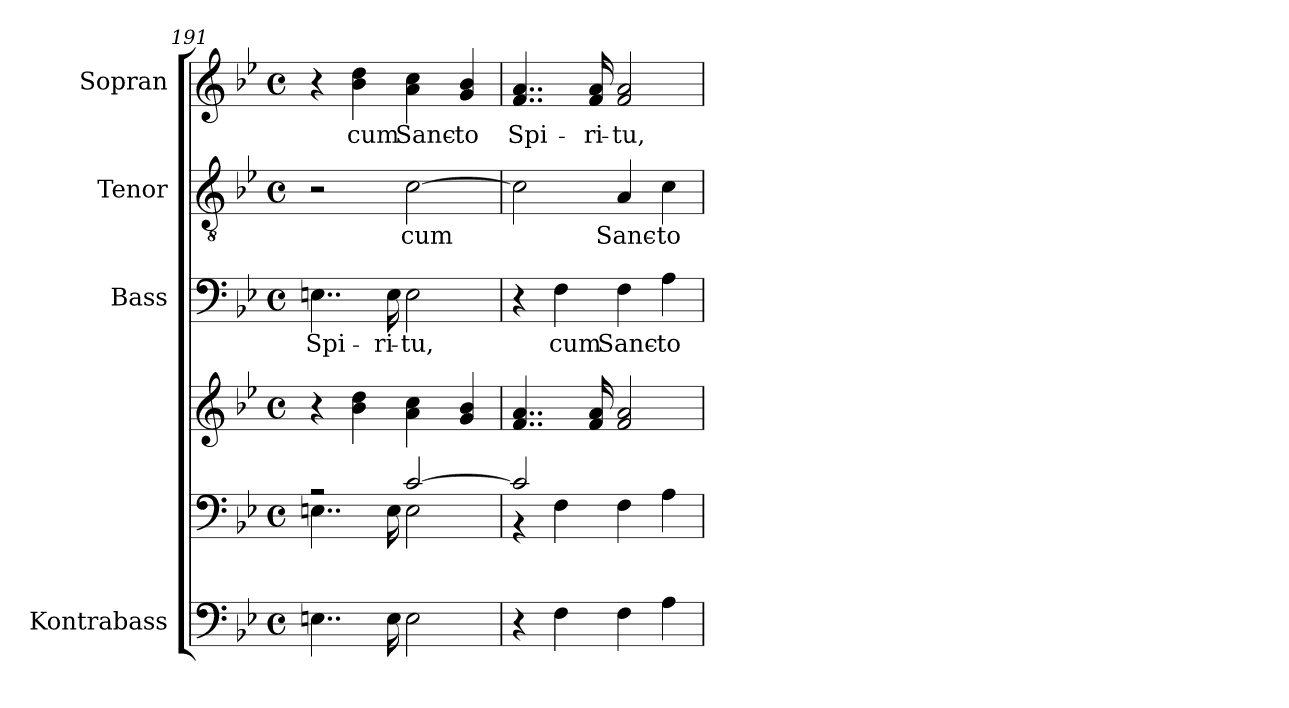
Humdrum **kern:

**kern	**kern	**kern	**kern	**text	**kern	**text	**kern	**text
*part5	*part4	*part4	*part3	*part3	*part2	*part2	*part1	*part1
*staff6	*staff5	*staff4	*staff3	*staff3	*staff2	*staff2	*staff1	*staff1
*I"Kontrabass	*	*	*I"Bass	*	*I"Tenor	*	*I"Sopran	*
*I'Kb.	*	*	*I'B.	*	*I'T.	*	*I'S.	*
*clefF4	*clefF4	*clefG2	*clefF4	*	*clefGv2	*	*clefG2	*
*ITrd7c12	*	*	*	*	*	*	*	*
*k[b-e-]	*k[b-e-]	*k[b-e-]	*k[b-e-]	*	*k[b-e-]	*	*k[b-e-]	*
*B-:	*B-:	*B-:	*B-:	*	*B-:	*	*B-:	*
*M4/4	*M4/4	*M4/4	*M4/4	*	*M4/4	*	*M4/4	*
*met(c)	*met(c)	*met(c)	*met(c)	*	*met(c)	*	*met(c)	*
=191	=191	=191	=191	=191	=191	=191	=191	=191
*	*^	*	*	*	*	*	*	*
!	!	!	!	!	!LO:LY:b	!	!	!	!
4..EEn\	2rB	4..En\	4r	4..En\	Spi-	2r	.	4r	.
!	!	!	!	!	!	!	!	!	!LO:LY:b
.	.	.	4b-\ 4dd\	.	.	.	.	4b-\ 4dd\	cum
!	!	!	!	!	!LO:LY:b	!	!	!	!
16EE\	.	16E\	.	16E\	-ri-	.	.	.	.
!	!	!	!	!	!LO:LY:b	!	!LO:LY:b	!	!LO:LY:b
2EE\	[>2c/	2E\	4a\ 4cc\	2E\	-tu,	[2c\	cum	4a\ 4cc\	Sanc-
!	!	!	!	!	!	!	!	!	!LO:LY:b
.	.	.	4g/ 4b-/	.	.	.	.	4g/ 4b-/	-to
=192	=192	=192	=192	=192	=192	=192	=192	=192	=192
!	!	!	!	!	!	!	!	!	!LO:LY:b
4r	2c/]	4r	4..f/ 4..a/	4r	.	2c\]	.	4..f/ 4..a/	Spi-
!	!	!	!	!	!LO:LY:b	!	!	!	!
4FF\	.	4F\	.	4F\	cum	.	.	.	.
!	!	!	!	!	!	!	!	!	!LO:LY:b
.	.	.	16f/ 16a/	.	.	.	.	16f/ 16a/	-ri-
!	!	!	!	!	!LO:LY:b	!	!LO:LY:b	!	!LO:LY:b
4FF\	2ryy	4F\	2f/ 2a/	4F\	Sanc-	4A/	Sanc-	2f/ 2a/	-tu,
!	!	!	!	!	!LO:LY:b	!	!LO:LY:b	!	!
4AA\	.	4A\	.	4A\	-to	4c\	-to	.	.
*	*v	*v	*	*	*	*	*	*	*
=	=	=	=	=	=	=	=	=
*-	*-	*-	*-	*-	*-	*-	*-	*-
